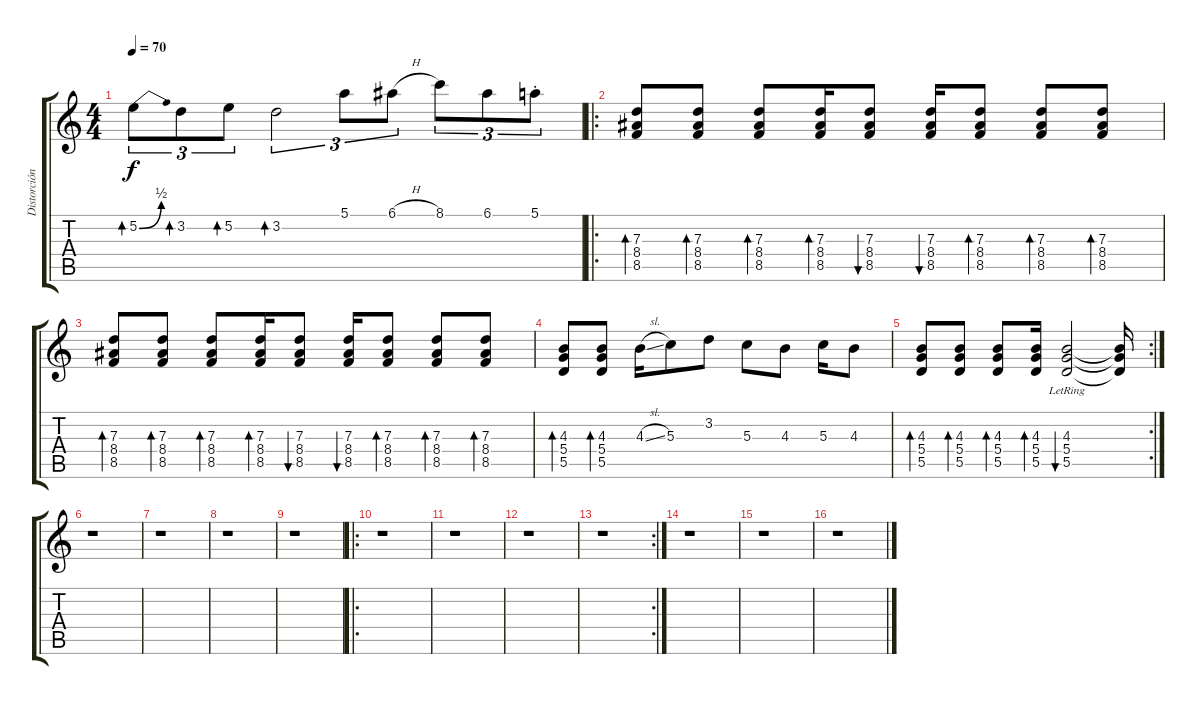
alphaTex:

\track ("Distorción (ignorar)" "Distorción") {instrument distortionguitar}
\staff {score tabs}
\tuning (E4 B3 G3 D3 A2 E2) {hide}
\ts (4 4)
\tempo 70
\clef g2
\ks c
5.2{be (bend 0 0 60 2)}.8{tu (3 2) bd 240 dy f} 3.2.8{tu (3 2) bd 240} 5.2.8{tu (3 2) bd 240} 3.2.2{tu (3 2) bd 240} 5.1.8{tu (3 2)} 6.1{h}.8{tu (3 2)} 8.1.8{tu (3 2)} 6.1.8{tu (3 2)} 5.1{st}.8{tu (3 2)} |
\ro
(7.3 8.4 8.5).8{bd 120} (7.3 8.4 8.5).8{bd 120} (7.3 8.4 8.5).8{bd 120} (7.3 8.4 8.5).16{bd 240} (7.3 8.4 8.5).8{bu 120} (7.3 8.4 8.5).16{bu 120} (7.3 8.4 8.5).8{bd 120} (7.3 8.4 8.5).8{bd 120} (7.3 8.4 8.5).8{bd 120} |
(7.3 8.4 8.5).8{bd 120} (7.3 8.4 8.5).8{bd 120} (7.3 8.4 8.5).8{bd 120} (7.3 8.4 8.5).16{bd 240} (7.3 8.4 8.5).8{bu 120} (7.3 8.4 8.5).16{bu 120} (7.3 8.4 8.5).8{bd 120} (7.3 8.4 8.5).8{bd 120} (7.3 8.4 8.5).8{bd 120} |
(4.3 5.4 5.5).8{bd 120} (4.3 5.4 5.5).8{bd 120} 4.3{sl}.16 5.3.8 3.2.8 5.3.8 4.3.8 5.3.16 4.3.8 |
\rc 2
(4.3 5.4 5.5).8{bd 120} (4.3 5.4 5.5).8{bd 120} (4.3 5.4 5.5).8{bd 120} (4.3 5.4 5.5).16{bd 120} (4.3{lr} 5.4{lr} 5.5{lr}).2{bu 120} (4.3{t} 5.4{t} 5.5{t}).16 |
r.1 |
r.1 |
r.1 |
r.1 |
\ro
r.1 |
r.1 |
r.1 |
\rc 2
r.1 |
r.1 |
r.1 |
r.1
